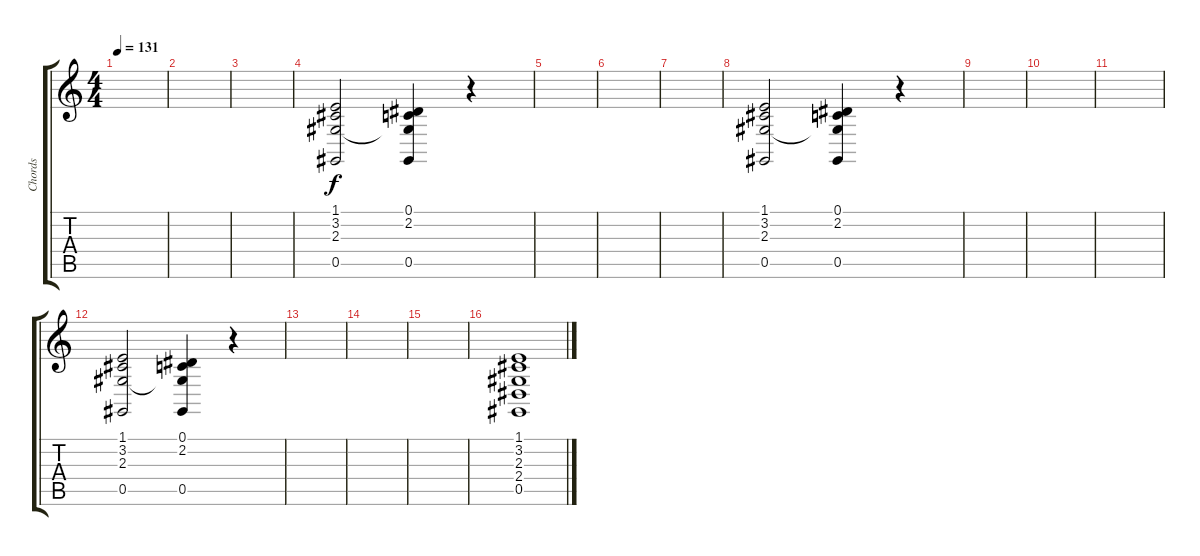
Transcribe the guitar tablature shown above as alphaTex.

\track ("Chords" "Chords") {instrument stringensemble2}
\staff {score tabs}
\tuning (Eb4 Bb3 Gb3 Db3 Ab2 Eb2) {hide}
\ts (4 4)
\tempo 131
\clef g2
\ks c
|
|
|
(1.1 3.2 2.3 0.5).2 (0.1 2.2 2.3{t} 0.5).4 r.4 |
|
|
|
(1.1 3.2 2.3 0.5).2 (0.1 2.2 2.3{t} 0.5).4 r.4 |
|
|
|
(1.1 3.2 2.3 0.5).2 (0.1 2.2 2.3{t} 0.5).4 r.4 |
|
|
|
(1.1 3.2 2.3 2.4 0.5).1
